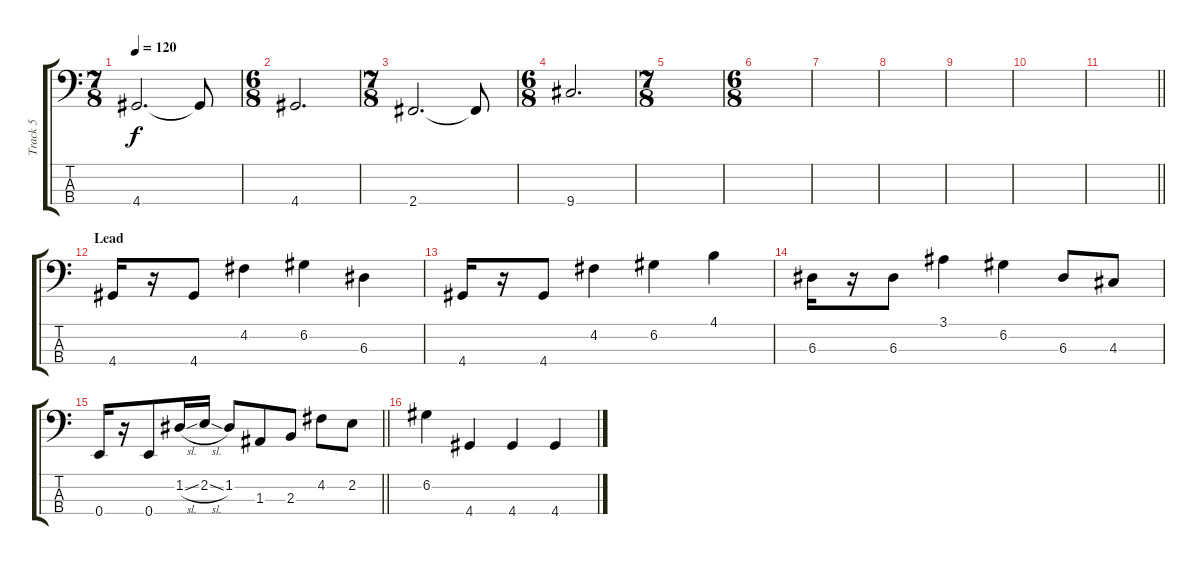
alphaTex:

\track ("Track 5" "Track 5") {instrument electricbassfinger}
\staff {score tabs}
\tuning (G2 D2 A1 E1) {hide}
\ts (7 8)
\tempo 120
\clef f4
\ks c
4.4.2{d dy f} 4.4{t}.8 |
\ts (6 8)
4.4.2{d} |
\ts (7 8)
2.4.2{d} 2.4{t}.8 |
\ts (6 8)
9.4.2{d} |
\ts (7 8)
|
\ts (6 8)
|
|
|
|
|
\barLineRight lightlight
|
\section ("" "Lead")
4.4.16 r.16 4.4.8 4.2.4 6.2.4 6.3.4 |
4.4.16 r.16 4.4.8 4.2.4 6.2.4 4.1.4 |
6.3.16 r.16 6.3.8 3.1.4 6.2.4 6.3.8 4.3.8 |
\barLineRight lightlight
0.4.16 r.16 0.4.8 1.2{sl}.16 2.2{sl}.16 1.2.8 1.3.8 2.3.8 4.2.8 2.2.8 |
6.2.4 4.4.4 4.4.4 4.4.4
